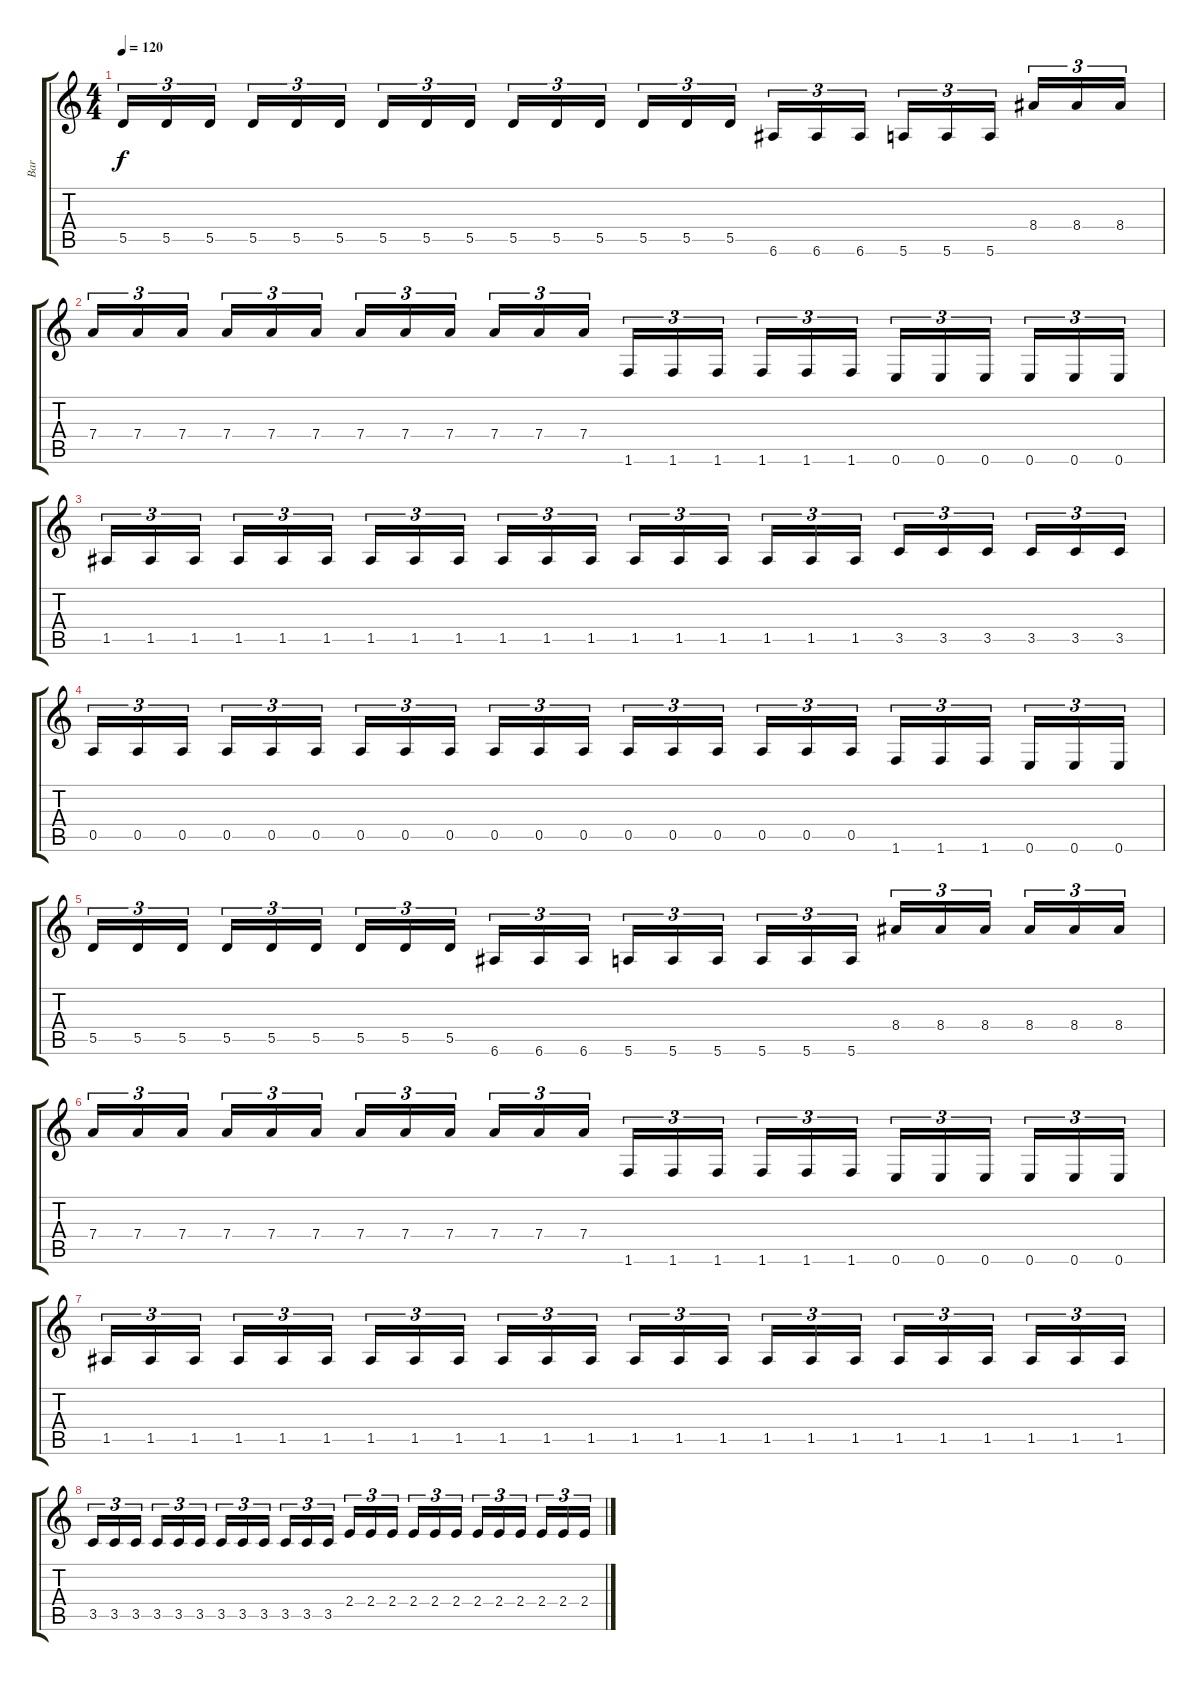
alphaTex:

\track ("Bar" "Bar") {instrument distortionguitar}
\staff {score tabs}
\tuning (E4 B3 G3 D3 A2 E2) {hide}
\ts (4 4)
\tempo 120
\clef g2
\ks c
5.5.16{tu (3 2) dy f} 5.5.16{tu (3 2)} 5.5.16{tu (3 2) beam splitsecondary} 5.5.16{tu (3 2)} 5.5.16{tu (3 2)} 5.5.16{tu (3 2)} 5.5.16{tu (3 2)} 5.5.16{tu (3 2)} 5.5.16{tu (3 2) beam splitsecondary} 5.5.16{tu (3 2)} 5.5.16{tu (3 2)} 5.5.16{tu (3 2)} 5.5.16{tu (3 2)} 5.5.16{tu (3 2)} 5.5.16{tu (3 2) beam splitsecondary} 6.6.16{tu (3 2)} 6.6.16{tu (3 2)} 6.6.16{tu (3 2)} 5.6.16{tu (3 2)} 5.6.16{tu (3 2)} 5.6.16{tu (3 2) beam splitsecondary} 8.4.16{tu (3 2)} 8.4.16{tu (3 2)} 8.4.16{tu (3 2)} |
7.4.16{tu (3 2)} 7.4.16{tu (3 2)} 7.4.16{tu (3 2) beam splitsecondary} 7.4.16{tu (3 2)} 7.4.16{tu (3 2)} 7.4.16{tu (3 2)} 7.4.16{tu (3 2)} 7.4.16{tu (3 2)} 7.4.16{tu (3 2) beam splitsecondary} 7.4.16{tu (3 2)} 7.4.16{tu (3 2)} 7.4.16{tu (3 2)} 1.6.16{tu (3 2)} 1.6.16{tu (3 2)} 1.6.16{tu (3 2) beam splitsecondary} 1.6.16{tu (3 2)} 1.6.16{tu (3 2)} 1.6.16{tu (3 2)} 0.6.16{tu (3 2)} 0.6.16{tu (3 2)} 0.6.16{tu (3 2) beam splitsecondary} 0.6.16{tu (3 2)} 0.6.16{tu (3 2)} 0.6.16{tu (3 2)} |
1.5.16{tu (3 2)} 1.5.16{tu (3 2)} 1.5.16{tu (3 2) beam splitsecondary} 1.5.16{tu (3 2)} 1.5.16{tu (3 2)} 1.5.16{tu (3 2)} 1.5.16{tu (3 2)} 1.5.16{tu (3 2)} 1.5.16{tu (3 2) beam splitsecondary} 1.5.16{tu (3 2)} 1.5.16{tu (3 2)} 1.5.16{tu (3 2)} 1.5.16{tu (3 2)} 1.5.16{tu (3 2)} 1.5.16{tu (3 2) beam splitsecondary} 1.5.16{tu (3 2)} 1.5.16{tu (3 2)} 1.5.16{tu (3 2)} 3.5.16{tu (3 2)} 3.5.16{tu (3 2)} 3.5.16{tu (3 2) beam splitsecondary} 3.5.16{tu (3 2)} 3.5.16{tu (3 2)} 3.5.16{tu (3 2)} |
0.5.16{tu (3 2)} 0.5.16{tu (3 2)} 0.5.16{tu (3 2) beam splitsecondary} 0.5.16{tu (3 2)} 0.5.16{tu (3 2)} 0.5.16{tu (3 2)} 0.5.16{tu (3 2)} 0.5.16{tu (3 2)} 0.5.16{tu (3 2) beam splitsecondary} 0.5.16{tu (3 2)} 0.5.16{tu (3 2)} 0.5.16{tu (3 2)} 0.5.16{tu (3 2)} 0.5.16{tu (3 2)} 0.5.16{tu (3 2) beam splitsecondary} 0.5.16{tu (3 2)} 0.5.16{tu (3 2)} 0.5.16{tu (3 2)} 1.6.16{tu (3 2)} 1.6.16{tu (3 2)} 1.6.16{tu (3 2) beam splitsecondary} 0.6.16{tu (3 2)} 0.6.16{tu (3 2)} 0.6.16{tu (3 2)} |
5.5.16{tu (3 2)} 5.5.16{tu (3 2)} 5.5.16{tu (3 2) beam splitsecondary} 5.5.16{tu (3 2)} 5.5.16{tu (3 2)} 5.5.16{tu (3 2)} 5.5.16{tu (3 2)} 5.5.16{tu (3 2)} 5.5.16{tu (3 2) beam splitsecondary} 6.6.16{tu (3 2)} 6.6.16{tu (3 2)} 6.6.16{tu (3 2)} 5.6.16{tu (3 2)} 5.6.16{tu (3 2)} 5.6.16{tu (3 2) beam splitsecondary} 5.6.16{tu (3 2)} 5.6.16{tu (3 2)} 5.6.16{tu (3 2)} 8.4.16{tu (3 2)} 8.4.16{tu (3 2)} 8.4.16{tu (3 2) beam splitsecondary} 8.4.16{tu (3 2)} 8.4.16{tu (3 2)} 8.4.16{tu (3 2)} |
7.4.16{tu (3 2)} 7.4.16{tu (3 2)} 7.4.16{tu (3 2) beam splitsecondary} 7.4.16{tu (3 2)} 7.4.16{tu (3 2)} 7.4.16{tu (3 2)} 7.4.16{tu (3 2)} 7.4.16{tu (3 2)} 7.4.16{tu (3 2) beam splitsecondary} 7.4.16{tu (3 2)} 7.4.16{tu (3 2)} 7.4.16{tu (3 2)} 1.6.16{tu (3 2)} 1.6.16{tu (3 2)} 1.6.16{tu (3 2) beam splitsecondary} 1.6.16{tu (3 2)} 1.6.16{tu (3 2)} 1.6.16{tu (3 2)} 0.6.16{tu (3 2)} 0.6.16{tu (3 2)} 0.6.16{tu (3 2) beam splitsecondary} 0.6.16{tu (3 2)} 0.6.16{tu (3 2)} 0.6.16{tu (3 2)} |
1.5.16{tu (3 2)} 1.5.16{tu (3 2)} 1.5.16{tu (3 2) beam splitsecondary} 1.5.16{tu (3 2)} 1.5.16{tu (3 2)} 1.5.16{tu (3 2)} 1.5.16{tu (3 2)} 1.5.16{tu (3 2)} 1.5.16{tu (3 2) beam splitsecondary} 1.5.16{tu (3 2)} 1.5.16{tu (3 2)} 1.5.16{tu (3 2)} 1.5.16{tu (3 2)} 1.5.16{tu (3 2)} 1.5.16{tu (3 2) beam splitsecondary} 1.5.16{tu (3 2)} 1.5.16{tu (3 2)} 1.5.16{tu (3 2)} 1.5.16{tu (3 2)} 1.5.16{tu (3 2)} 1.5.16{tu (3 2) beam splitsecondary} 1.5.16{tu (3 2)} 1.5.16{tu (3 2)} 1.5.16{tu (3 2)} |
3.5.16{tu (3 2)} 3.5.16{tu (3 2)} 3.5.16{tu (3 2) beam splitsecondary} 3.5.16{tu (3 2)} 3.5.16{tu (3 2)} 3.5.16{tu (3 2)} 3.5.16{tu (3 2)} 3.5.16{tu (3 2)} 3.5.16{tu (3 2) beam splitsecondary} 3.5.16{tu (3 2)} 3.5.16{tu (3 2)} 3.5.16{tu (3 2)} 2.4.16{tu (3 2)} 2.4.16{tu (3 2)} 2.4.16{tu (3 2) beam splitsecondary} 2.4.16{tu (3 2)} 2.4.16{tu (3 2)} 2.4.16{tu (3 2)} 2.4.16{tu (3 2)} 2.4.16{tu (3 2)} 2.4.16{tu (3 2) beam splitsecondary} 2.4.16{tu (3 2)} 2.4.16{tu (3 2)} 2.4.16{tu (3 2)}
